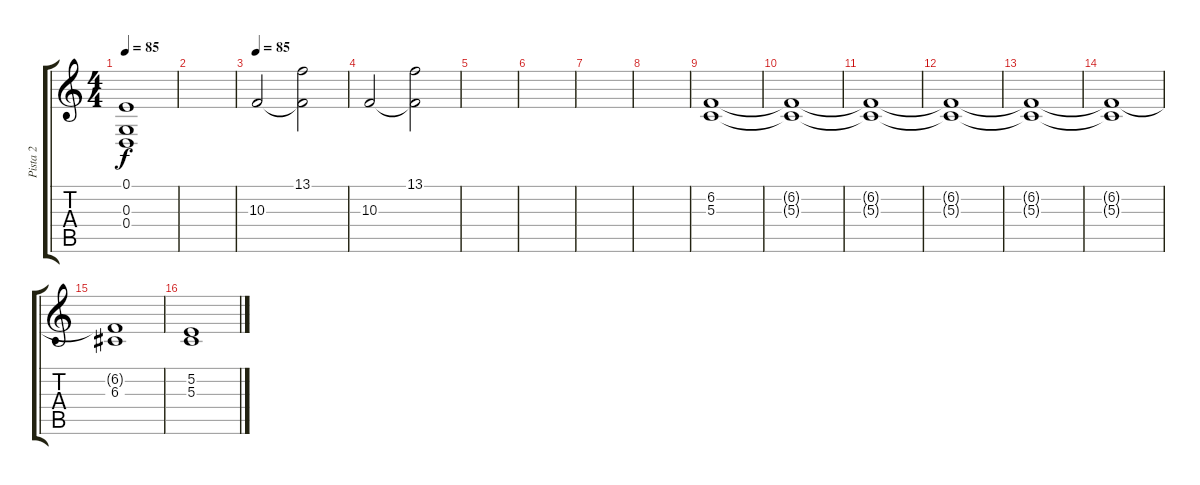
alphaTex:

\track ("Pista 2" "Pista 2") {instrument synthstrings1}
\staff {score tabs}
\tuning (E4 B3 G3 D3 A2 D2) {hide}
\ts (4 4)
\tempo 85
\clef g2
\ks c
(0.1 0.3 0.4).1{dy f} |
|
\tempo 85
10.3.2 (13.1 10.3{t}).2 |
10.3.2 (13.1 10.3{t}).2 |
|
|
|
|
(6.2 5.3).1{volume 12} |
(6.2{t} 5.3{t}).1 |
(6.2{t} 5.3{t}).1 |
(6.2{t} 5.3{t}).1 |
(6.2{t} 5.3{t}).1 |
(6.2{t} 5.3{t}).1 |
(6.2{t} 6.3).1{volume 16} |
(5.2 5.3).1
